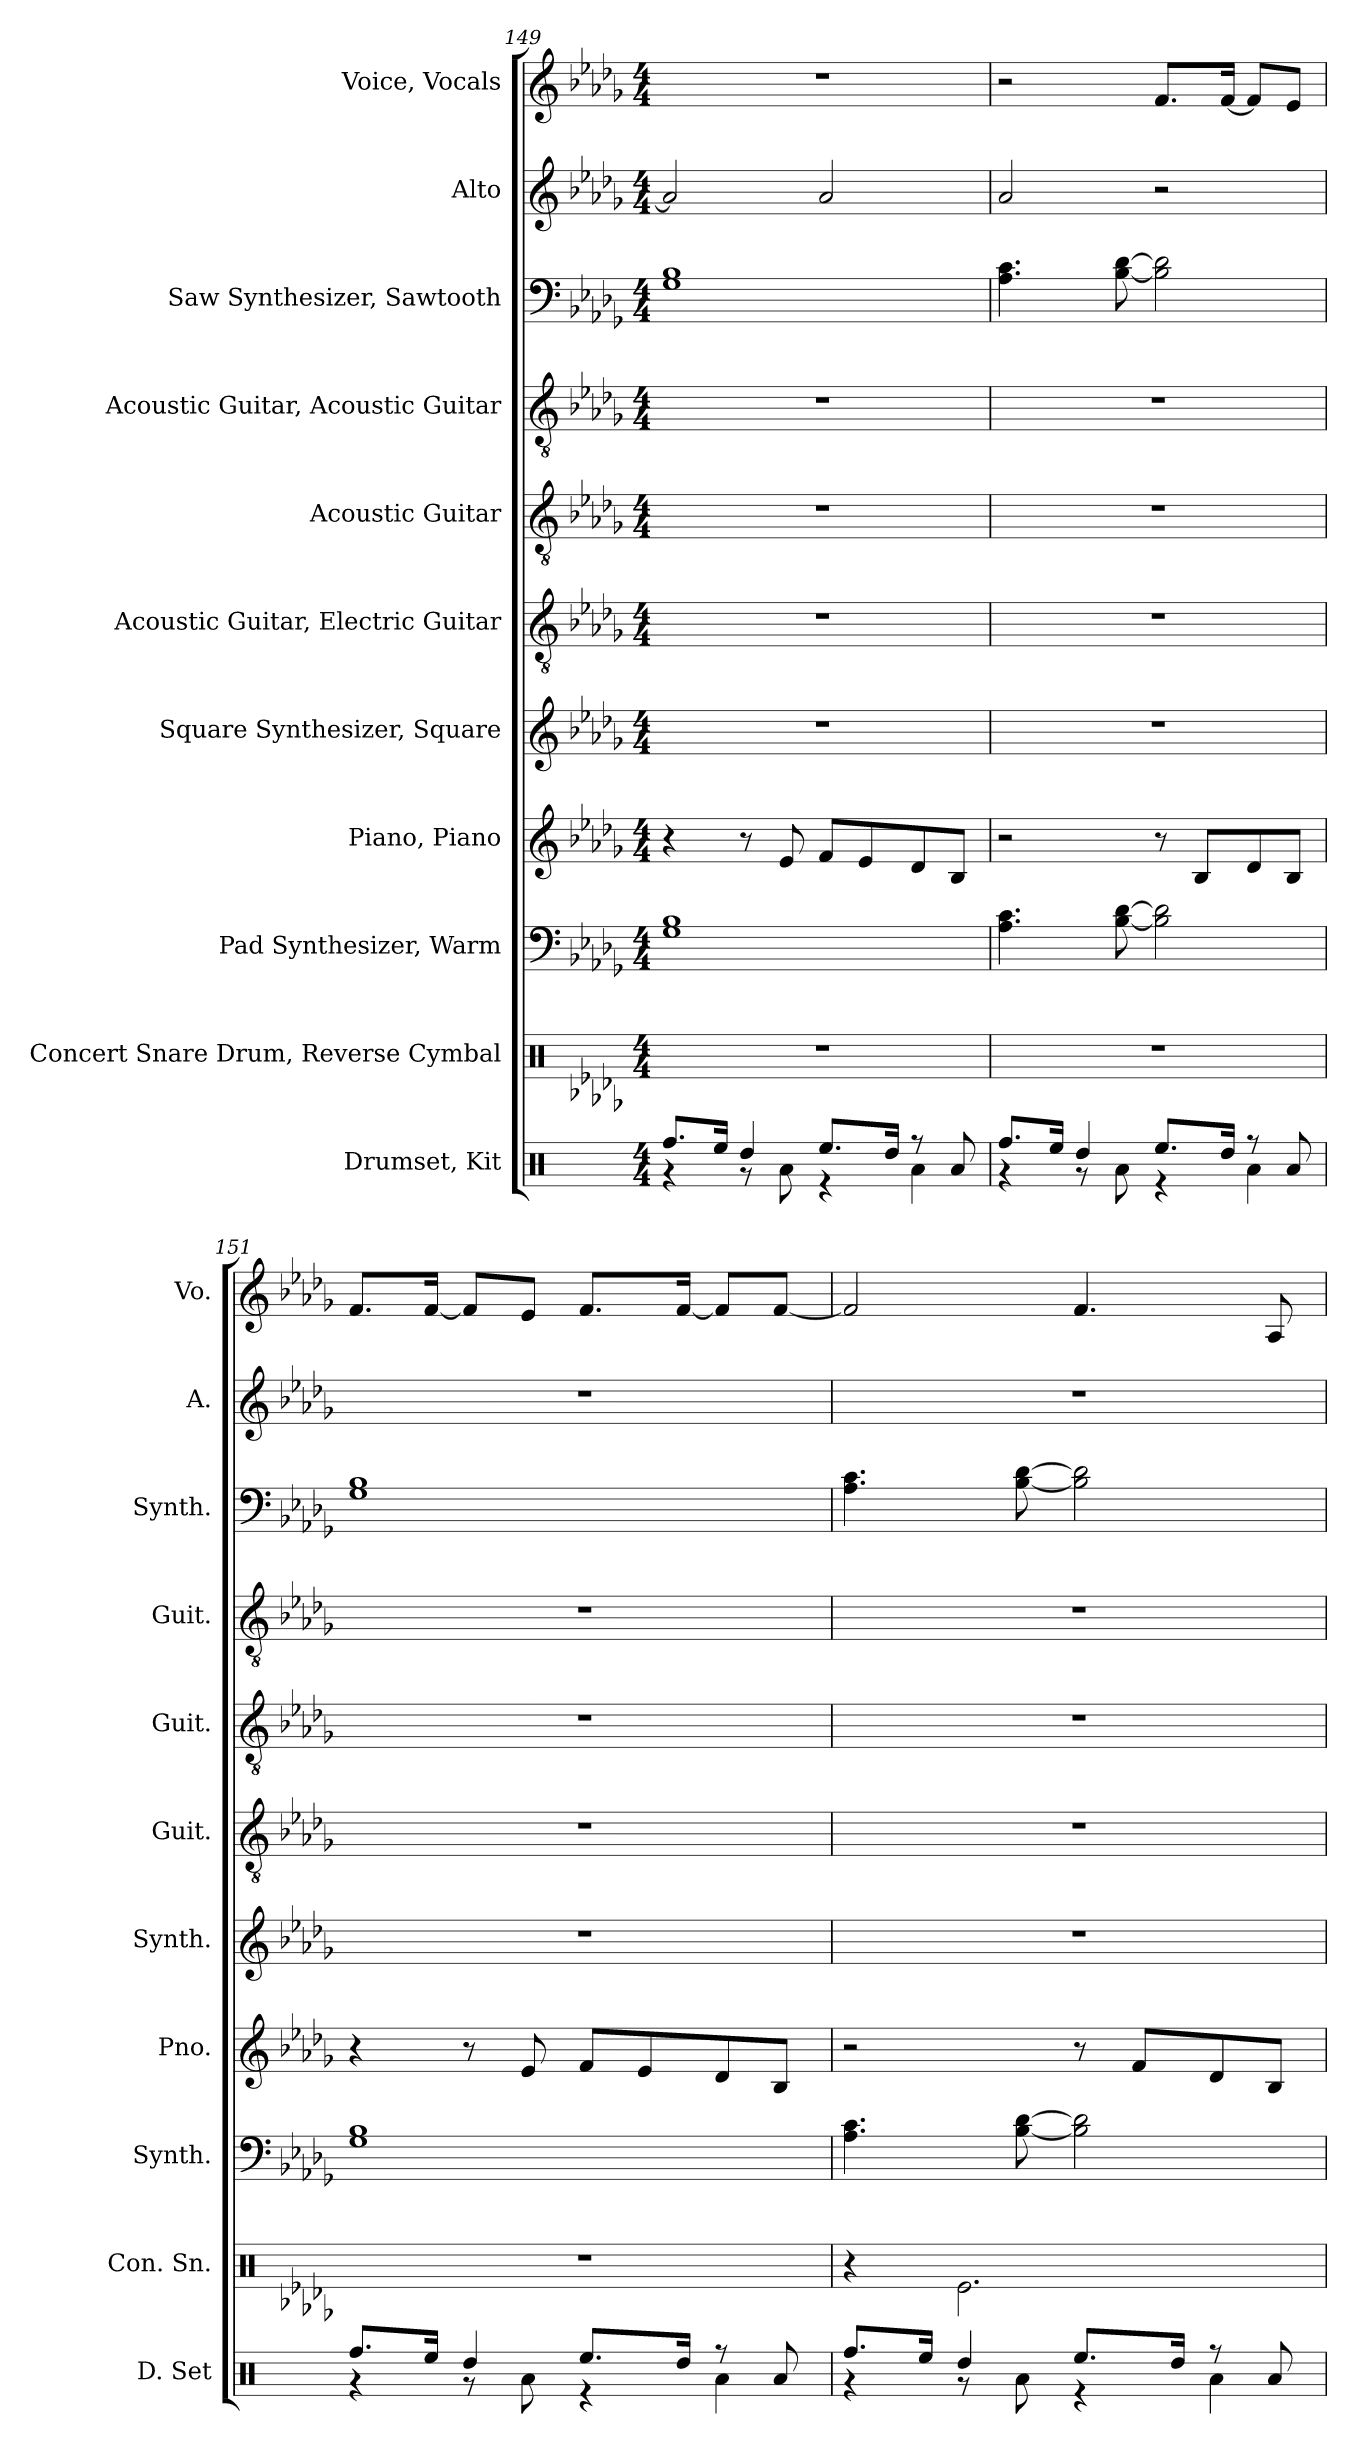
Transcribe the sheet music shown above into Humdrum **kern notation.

**kern	**kern	**kern	**kern	**kern	**kern	**kern	**kern	**kern	**kern	**kern
*part11	*part10	*part9	*part8	*part7	*part6	*part5	*part4	*part3	*part2	*part1
*staff11	*staff10	*staff9	*staff8	*staff7	*staff6	*staff5	*staff4	*staff3	*staff2	*staff1
*I"Drumset, Kit	*I"Concert Snare Drum, Reverse Cymbal	*I"Pad Synthesizer, Warm	*I"Piano, Piano	*I"Square Synthesizer, Square	*I"Acoustic Guitar, Electric Guitar	*I"Acoustic Guitar	*I"Acoustic Guitar, Acoustic Guitar	*I"Saw Synthesizer, Sawtooth	*I"Alto	*I"Voice, Vocals
*I'D. Set	*I'Con. Sn.	*I'Synth.	*I'Pno.	*I'Synth.	*I'Guit.	*I'Guit.	*I'Guit.	*I'Synth.	*I'A.	*I'Vo.
!!LO:PB:g=z
*clefX	*clefX	*clefF4	*clefG2	*clefG2	*clefGv2	*clefGv2	*clefGv2	*clefF4	*clefG2	*clefG2
*k[]	*k[b-e-a-d-g-]	*k[b-e-a-d-g-]	*k[b-e-a-d-g-]	*k[b-e-a-d-g-]	*k[b-e-a-d-g-]	*k[b-e-a-d-g-]	*k[b-e-a-d-g-]	*k[b-e-a-d-g-]	*k[b-e-a-d-g-]	*k[b-e-a-d-g-]
*M4/4	*M4/4	*M4/4	*M4/4	*M4/4	*M4/4	*M4/4	*M4/4	*M4/4	*M4/4	*M4/4
=149	=149	=149	=149	=149	=149	=149	=149	=149	=149	=149
*^	*	*	*	*	*	*	*	*	*	*
8.Rff/L	4r	1r	1G- 1B-	4r	1r	1r	1r	1r	1G- 1B-	2a-/]	1r
16Ree/Jk	.	.	.	.	.	.	.	.	.	.	.
4Rdd/	8r	.	.	8r	.	.	.	.	.	.	.
.	8Ra\	.	.	8e-/	.	.	.	.	.	.	.
8.Ree/L	4r	.	.	8f/L	.	.	.	.	.	2a-/	.
.	.	.	.	8e-/	.	.	.	.	.	.	.
16Rdd/Jk	.	.	.	.	.	.	.	.	.	.	.
8r	4Ra\	.	.	8d-/	.	.	.	.	.	.	.
8Ra/	.	.	.	8B-/J	.	.	.	.	.	.	.
=150	=150	=150	=150	=150	=150	=150	=150	=150	=150	=150	=150
8.Rff/L	4r	1r	4.A-\ 4.c\	2r	1r	1r	1r	1r	4.A-\ 4.c\	2a-/	2r
16Ree/Jk	.	.	.	.	.	.	.	.	.	.	.
4Rdd/	8r	.	.	.	.	.	.	.	.	.	.
.	8Ra\	.	[8B-\ [8d-\	.	.	.	.	.	[8B-\ [8d-\	.	.
8.Ree/L	4r	.	2B-\] 2d-\]	8r	.	.	.	.	2B-\] 2d-\]	2r	8.f/L
.	.	.	.	8B-/L	.	.	.	.	.	.	.
16Rdd/Jk	.	.	.	.	.	.	.	.	.	.	[16f/Jk
8r	4Ra\	.	.	8d-/	.	.	.	.	.	.	8f/L]
8Ra/	.	.	.	8B-/J	.	.	.	.	.	.	8e-/J
=151	=151	=151	=151	=151	=151	=151	=151	=151	=151	=151	=151
8.Rff/L	4r	1r	1G- 1B-	4r	1r	1r	1r	1r	1G- 1B-	1r	8.f/L
16Ree/Jk	.	.	.	.	.	.	.	.	.	.	[16f/Jk
4Rdd/	8r	.	.	8r	.	.	.	.	.	.	8f/L]
.	8Ra\	.	.	8e-/	.	.	.	.	.	.	8e-/J
8.Ree/L	4r	.	.	8f/L	.	.	.	.	.	.	8.f/L
.	.	.	.	8e-/	.	.	.	.	.	.	.
16Rdd/Jk	.	.	.	.	.	.	.	.	.	.	[16f/Jk
8r	4Ra\	.	.	8d-/	.	.	.	.	.	.	8f/L]
8Ra/	.	.	.	8B-/J	.	.	.	.	.	.	[8f/J
!!LO:PB:g=z
=152	=152	=152	=152	=152	=152	=152	=152	=152	=152	=152	=152
8.Rff/L	4r	4r	4.A-\ 4.c\	2r	1r	1r	1r	1r	4.A-\ 4.c\	1r	2f/]
16Ree/Jk	.	.	.	.	.	.	.	.	.	.	.
4Rdd/	8r	2.Re\	.	.	.	.	.	.	.	.	.
.	8Ra\	.	[8B-\ [8d-\	.	.	.	.	.	[8B-\ [8d-\	.	.
8.Ree/L	4r	.	2B-\] 2d-\]	8r	.	.	.	.	2B-\] 2d-\]	.	4.f/
.	.	.	.	8f/L	.	.	.	.	.	.	.
16Rdd/Jk	.	.	.	.	.	.	.	.	.	.	.
8r	4Ra\	.	.	8d-/	.	.	.	.	.	.	.
8Ra/	.	.	.	8B-/J	.	.	.	.	.	.	8A-/
*v	*v	*	*	*	*	*	*	*	*	*	*
=	=	=	=	=	=	=	=	=	=	=
*-	*-	*-	*-	*-	*-	*-	*-	*-	*-	*-
